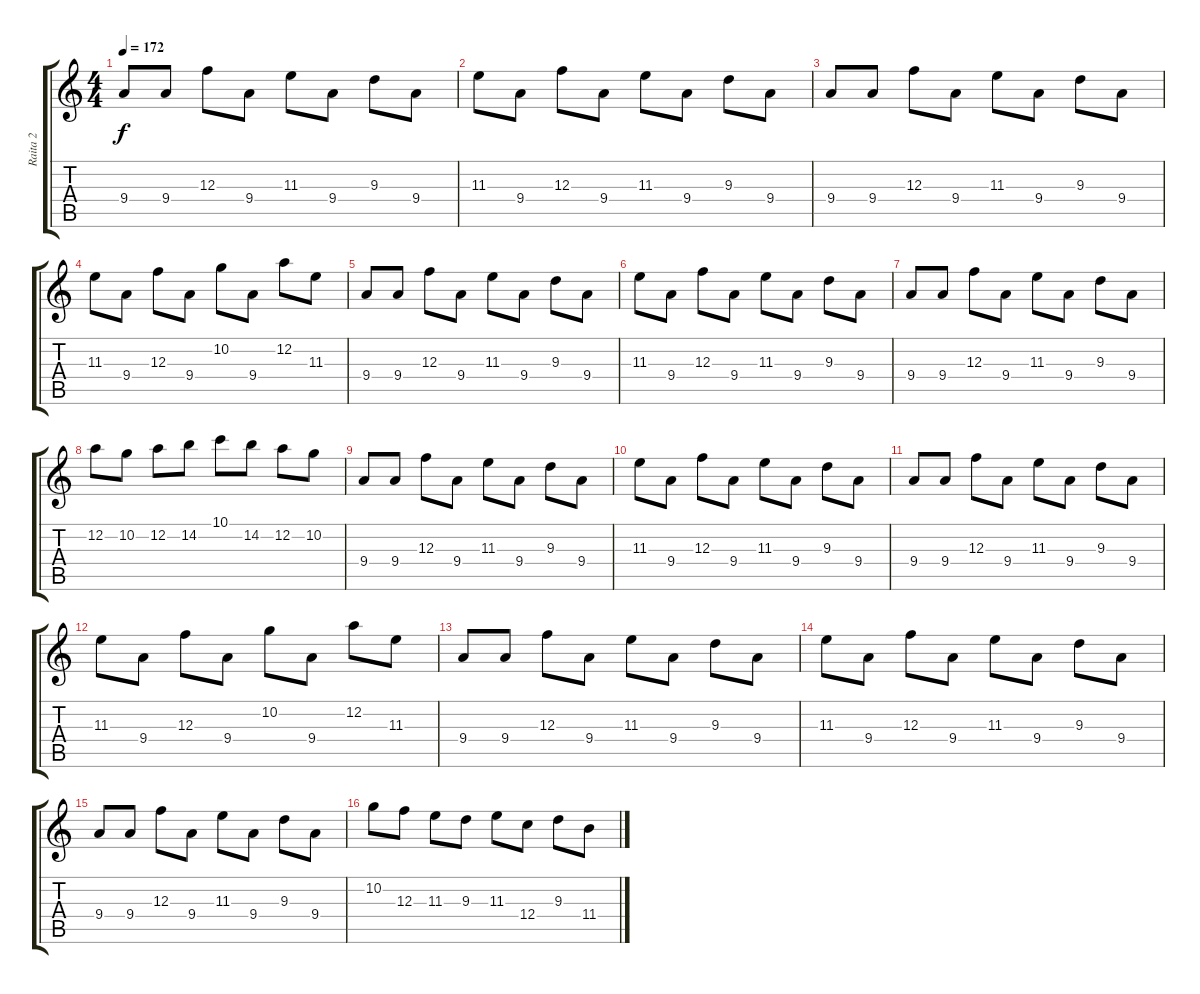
\track ("Raita 2" "Raita 2") {instrument overdrivenguitar}
\staff {score tabs}
\tuning (D4 A3 F3 C3 G2 D2) {hide}
\ts (4 4)
\tempo 172
\clef g2
\ks c
9.4.8{dy f} 9.4.8 12.3.8 9.4.8 11.3.8 9.4.8 9.3.8 9.4.8 |
11.3.8 9.4.8 12.3.8 9.4.8 11.3.8 9.4.8 9.3.8 9.4.8 |
9.4.8 9.4.8 12.3.8 9.4.8 11.3.8 9.4.8 9.3.8 9.4.8 |
11.3.8 9.4.8 12.3.8 9.4.8 10.2.8 9.4.8 12.2.8 11.3.8 |
9.4.8 9.4.8 12.3.8 9.4.8 11.3.8 9.4.8 9.3.8 9.4.8 |
11.3.8 9.4.8 12.3.8 9.4.8 11.3.8 9.4.8 9.3.8 9.4.8 |
9.4.8 9.4.8 12.3.8 9.4.8 11.3.8 9.4.8 9.3.8 9.4.8 |
12.2.8 10.2.8 12.2.8 14.2.8 10.1.8 14.2.8 12.2.8 10.2.8 |
9.4.8 9.4.8 12.3.8 9.4.8 11.3.8 9.4.8 9.3.8 9.4.8 |
11.3.8 9.4.8 12.3.8 9.4.8 11.3.8 9.4.8 9.3.8 9.4.8 |
9.4.8 9.4.8 12.3.8 9.4.8 11.3.8 9.4.8 9.3.8 9.4.8 |
11.3.8 9.4.8 12.3.8 9.4.8 10.2.8 9.4.8 12.2.8 11.3.8 |
9.4.8 9.4.8 12.3.8 9.4.8 11.3.8 9.4.8 9.3.8 9.4.8 |
11.3.8 9.4.8 12.3.8 9.4.8 11.3.8 9.4.8 9.3.8 9.4.8 |
9.4.8 9.4.8 12.3.8 9.4.8 11.3.8 9.4.8 9.3.8 9.4.8 |
10.2.8 12.3.8 11.3.8 9.3.8 11.3.8 12.4.8 9.3.8 11.4.8
